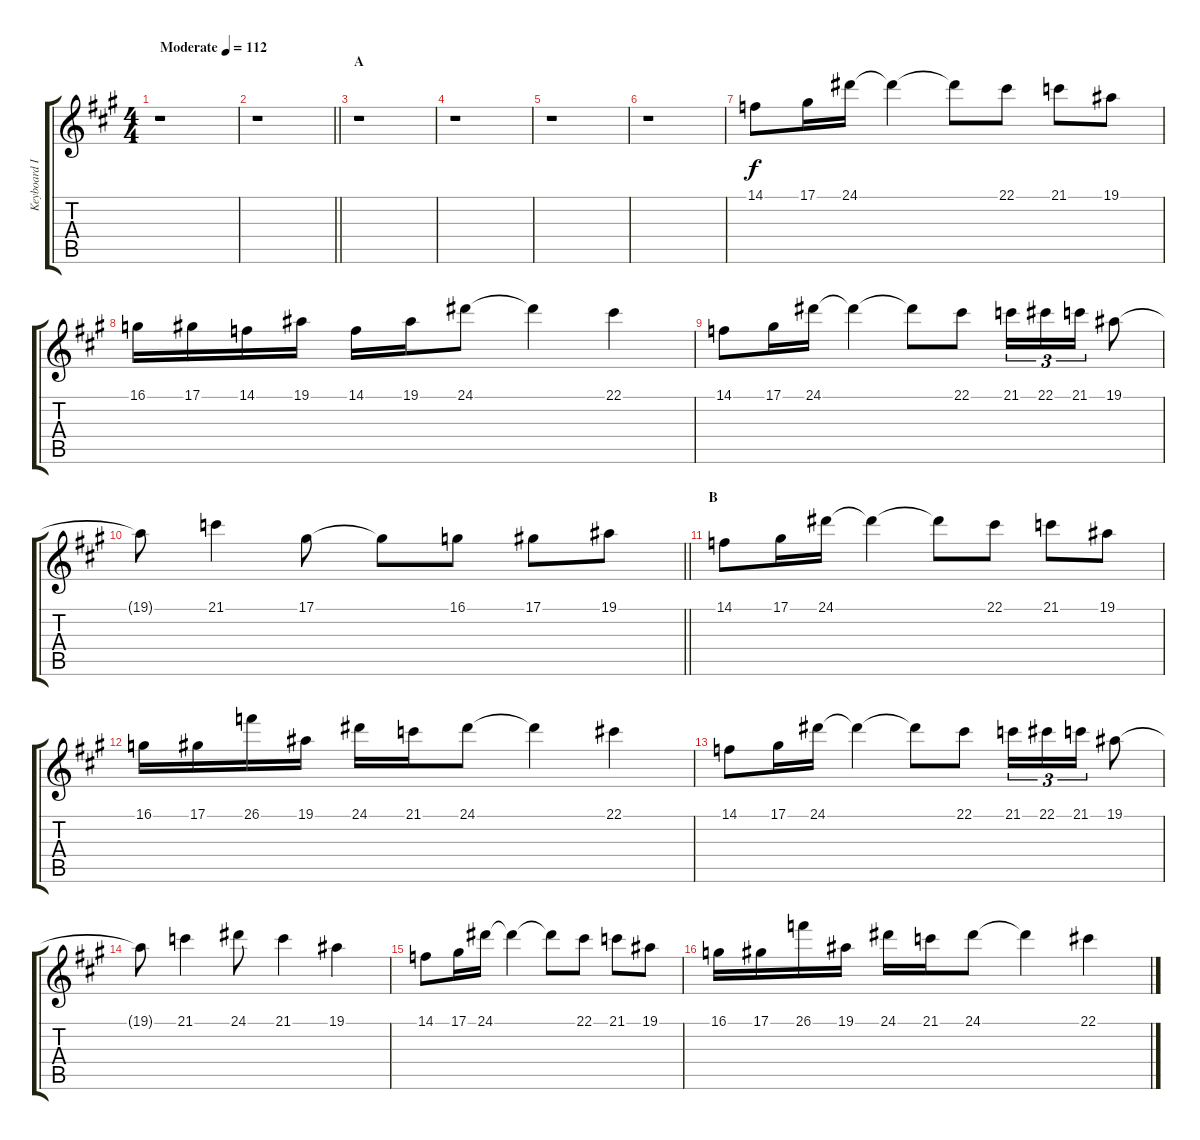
\track ("Keyboard II" "Keyboard I") {instrument pad1newage}
\staff {score tabs}
\tuning (Eb4 Bb3 Gb3 Db3 Ab2 Eb2) {hide}
\ts (4 4)
\tempo (112 "Moderate")
\clef g2
\ks a
r.1{dy f instrument pad1newage} |
\barLineRight lightlight
r.1 |
\section ("" "A")
r.1 |
r.1 |
r.1 |
r.1 |
14.1.8 17.1.16 24.1.16 24.1{t}.4 24.1{t}.8 22.1.8 21.1.8 19.1.8 |
16.1.16 17.1.16 14.1.16 19.1.16 14.1.16 19.1.16 24.1.8 24.1{t}.4 22.1.4 |
14.1.8 17.1.16 24.1.16 24.1{t}.4 24.1{t}.8 22.1.8 21.1.16{tu (3 2)} 22.1.16{tu (3 2)} 21.1.16{tu (3 2)} 19.1.8 |
\barLineRight lightlight
19.1{t}.8 21.1.4 17.1.8 17.1{t}.8 16.1.8 17.1.8 19.1.8 |
\section ("" "B")
14.1.8 17.1.16 24.1.16 24.1{t}.4 24.1{t}.8 22.1.8 21.1.8 19.1.8 |
16.1.16 17.1.16 26.1.16 19.1.16 24.1.16 21.1.16 24.1.8 24.1{t}.4 22.1.4 |
14.1.8 17.1.16 24.1.16 24.1{t}.4 24.1{t}.8 22.1.8 21.1.16{tu (3 2)} 22.1.16{tu (3 2)} 21.1.16{tu (3 2)} 19.1.8 |
19.1{t}.8 21.1.4 24.1.8 21.1.4 19.1.4 |
14.1.8 17.1.16 24.1.16 24.1{t}.4 24.1{t}.8 22.1.8 21.1.8 19.1.8 |
16.1.16 17.1.16 26.1.16 19.1.16 24.1.16 21.1.16 24.1.8 24.1{t}.4 22.1.4
